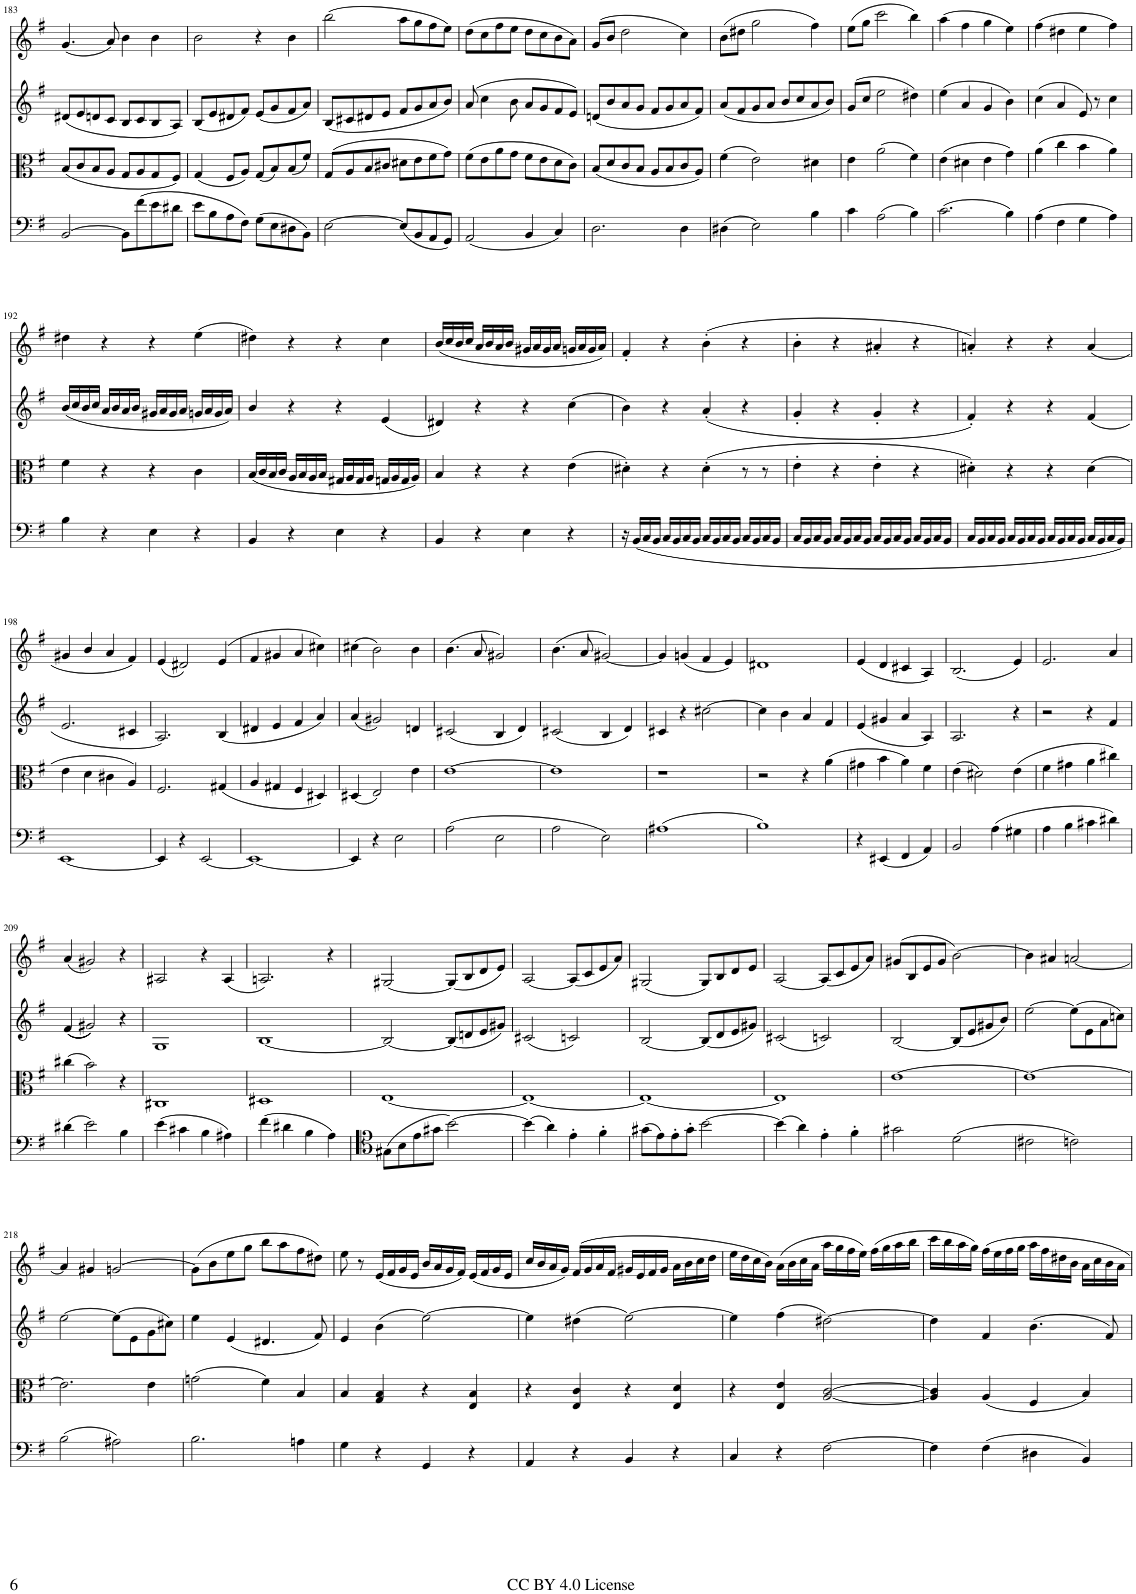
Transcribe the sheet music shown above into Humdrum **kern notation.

**kern	**kern	**kern	**kern
*part4	*part3	*part2	*part1
*staff4	*staff3	*staff2	*staff1
*I"Cello	*I"Viola	*I"Violin II	*I"Violin I
*	*I'Vla	*I'Vln	*I'Vln
!!LO:PB:g=z
*clefF4	*clefC3	*clefG2	*clefG2
*k[f#]	*k[f#]	*k[f#]	*k[f#]
*M4/4	*M4/4	*M4/4	*M4/4
*met(c)	*met(c)	*met(c)	*met(c)
=183	=183	=183	=183
[2BB/	(8B/L	(8d#X/L	(4.g/
.	8c/	8e/	.
.	8B/	8dn/	.
.	8A/J	8c/J	8a/)
8BB\L]	8G/L	8B/L	4b\
(8f#\	8A/	8c/	.
8e\	8G/	8B/	4b\
8d#X\J	8F#/J)	8A/J)	.
=184	=184	=184	=184
8e\L	(4G/	(8B/L	2b\
8B\	.	8e/	.
8A\	8F#/L	8d#X/	.
8F#\J)	8A/J)	8f#/J)	.
(8G\L	(8G/L	(8e/L	4r
8E\	8B/)	8g/	.
8D#X\	(8B/	8f#/	4b\
8BB\J)	8f#/J)	8a/J)	.
=185	=185	=185	=185
[2E\	(8G/L	(8B/L	(2bb\
.	8A/	8c#X/	.
.	8B/	8d#X/	.
.	8c#X/J	8e/J	.
(8E/L]	8d#X\L	8f#/L	8aa\L
8BB/	8e\	8g/	8gg\
8AA/	8f#\	8a/	8ff#\
8GG/J)	8g\J)	8b/J)	8ee\J)
=186	=186	=186	=186
(2AA/	(8f#\L	(8a/	(8dd\L
.	8e\	4cc\	8cc\
.	8a\	.	8ff#\
.	8g\J	8b\	8ee\J
4BB/	8f#\L	8a/L	8dd\L
.	8e\	8g/	8cc\
4C/)	8d\	8f#/	8b\
.	8c\J)	8e/J)	8a\J)
=187	=187	=187	=187
2.D\	(8B/L	(8dn/L	(8g/L
.	8d/	8b/	8b/J
.	8c/	8a/	2dd\
.	8B/J	8g/J	.
.	8A/L	8f#/L	.
.	8B/	8g/	.
4D\	8c/	8a/	4cc\)
.	8A/J)	8f#/J)	.
=188	=188	=188	=188
(4D#X\	(4f#\	(8a/L	(8b\L
.	.	8f#/	8dd#X\J
2E\)	2e\)	8g/	2gg\
.	.	8a/J	.
.	.	8b/L	.
.	.	8cc/	.
4B\	4d#X\	8a/	4ff#\)
.	.	8b/J)	.
=189	=189	=189	=189
4c\	4e\	(8g/L	(8ee\L
.	.	8cc/J	8gg\J
(2A\	(2a\	2ee\	2ccc\
4B\)	4f#\)	4dd#X\)	4bb\)
=190	=190	=190	=190
(2.c\	(4e\	(4ee\	(4aa\
.	4d#X\	4a/	4ff#\
.	4e\	4g/	4gg\
4B\)	4g\)	4b\)	4ee\)
=191	=191	=191	=191
(4A\	(4a\	(4cc\	(4ff#\
4F#\	4cc\	4a/	4dd#X\
4G\	4b\	8e/)	4ee\
.	.	8r	.
4A\)	4a\)	4cc\	4ff#\)
!!LO:LB:g=z
=192	=192	=192	=192
4B\	4f#\	(16b/LL	4dd#X\
.	.	16cc/	.
.	.	16b/	.
.	.	16cc/JJ	.
4r	4r	16a/LL	4r
.	.	16b/	.
.	.	16a/	.
.	.	16b/JJ	.
4E\	4r	16g#X/LL	4r
.	.	16a/	.
.	.	16g#/	.
.	.	16a/JJ	.
4r	4c\	16gn/LL	(4ee\
.	.	16a/	.
.	.	16g/	.
.	.	16a/JJ)	.
=193	=193	=193	=193
4BB/	(16B/LL	4b/	4dd#X\)
.	16c/	.	.
.	16B/	.	.
.	16c/JJ	.	.
4r	16A/LL	4r	4r
.	16B/	.	.
.	16A/	.	.
.	16B/JJ	.	.
4E\	16G#X/LL	4r	4r
.	16A/	.	.
.	16G#/	.	.
.	16A/JJ	.	.
4r	16Gn/LL	(4e/	4cc\
.	16A/	.	.
.	16G/	.	.
.	16A/JJ)	.	.
=194	=194	=194	=194
4BB/	4B/	4d#X/)	(16b/LL
.	.	.	16cc/
.	.	.	16b/
.	.	.	16cc/JJ
4r	4r	4r	16a/LL
.	.	.	16b/
.	.	.	16a/
.	.	.	16b/JJ
4E\	4r	4r	16g#X/LL
.	.	.	16a/
.	.	.	16g#/
.	.	.	16a/JJ
4r	(4e\	(4cc\	16gn/LL
.	.	.	16a/
.	.	.	16g/
.	.	.	16a/JJ)
=195	=195	=195	=195
16r	4d#X'\)	4b\)	4f#'/
(16BB/LL	.	.	.
16C/	.	.	.
16BB/JJ	.	.	.
16C/LL	4r	4r	4r
16BB/	.	.	.
16C/	.	.	.
16BB/JJ	.	.	.
16C/LL	(4d#'\	(4a'/	(4b'\
16BB/	.	.	.
16C/	.	.	.
16BB/JJ	.	.	.
16C/LL	8r	4r	4r
16BB/	.	.	.
16C/	8r	.	.
16BB/JJ	.	.	.
=196	=196	=196	=196
16C/LL	4e'\	4g'/	4b'\
16BB/	.	.	.
16C/	.	.	.
16BB/JJ	.	.	.
16C/LL	4r	4r	4r
16BB/	.	.	.
16C/	.	.	.
16BB/JJ	.	.	.
16C/LL	4e'\	4g'/	4a#X'/
16BB/	.	.	.
16C/	.	.	.
16BB/JJ	.	.	.
16C/LL	4r	4r	4r
16BB/	.	.	.
16C/	.	.	.
16BB/JJ	.	.	.
=197	=197	=197	=197
16C/LL	4d#X'\)	4f#'/)	4an'/)
16BB/	.	.	.
16C/	.	.	.
16BB/JJ	.	.	.
16C/LL	4r	4r	4r
16BB/	.	.	.
16C/	.	.	.
16BB/JJ	.	.	.
16C/LL	4r	4r	4r
16BB/	.	.	.
16C/	.	.	.
16BB/JJ	.	.	.
16C/LL	(4d#\	(4f#/	(4a/
16BB/	.	.	.
16C/	.	.	.
16BB/JJ)	.	.	.
!!LO:LB:g=z
=198	=198	=198	=198
[1EE	4e\	2.e/	4g#X/
.	4d\	.	4b/
.	4c#X\	.	4a/
.	4A/)	4c#X/	4f#/)
=199	=199	=199	=199
4EE/]	2.F#/	2.A/)	(4e/
4r	.	.	2d#X/)
[2EE/	.	.	.
.	(4G#X/	(4B/	(>4e/
=200	=200	=200	=200
1EE_	4A/	4d#X/	4f#/
.	4G#X/	4e/	4g#X/
.	4F#/	4f#/	4a/
.	4D#X/)	4a/)	4cc#X\)
=201	=201	=201	=201
4EE/]	(4D#X/	(4a/	(4cc#X\
4r	2E/)	2g#X/)	2b\)
2E\	.	.	.
.	4e\	4dn/	4b\
=202	=202	=202	=202
(2A\	[1e	(2c#X/	(4.b\
.	.	.	8a/
2E\	.	4B/	2g#X/)
.	.	4d/)	.
=203	=203	=203	=203
2A\	1e]	(2c#X/	(4.b\
.	.	.	8a/
2E\)	.	4B/	[2g#X/)
.	.	4d/)	.
=204	=204	=204	=204
(>1A#X	1r	4c#X/	4g#/]
.	.	4r	(4gn/
.	.	[2cc#X\	4f#/
.	.	.	4e/)
=205	=205	=205	=205
1B)	2r	4cc#\]	1d#X
.	.	4b\	.
.	4r	4a/	.
.	(4a\	4f#/	.
=206	=206	=206	=206
4r	4g#X\	(4e/	(4e/
(4EE#X/	4b\	4g#X/	4d/
4FF#/	4a\)	4a/	4c#X/
4AA/)	4f#\	4A/)	4A/)
=207	=207	=207	=207
2BB/	(4e\	2.A/	(2.B/
.	2d#X\)	.	.
(4A\	.	.	.
4G#X\	(4e\	4r	4e/)
=208	=208	=208	=208
4A\	4f#\	2r	2.e/
4B\	4g#X\	.	.
4c#X\	4a\	4r	.
4d#X\)	4cc#X\)	4f#/	4a/
!!LO:LB:g=z
=209	=209	=209	=209
(4d#X\	(4cc#X\	(((4f#/	(4a/
2e\)	2b\)	2g#X/)))	2g#X/)
4B\	4r	4r	4r
=210	=210	=210	=210
(4e\	1C#X	1G	2A#X/
4c#X\	.	.	.
4B\	.	.	4r
4A#X\)	.	.	(4A#/
=211	=211	=211	=211
(4f#\	1D#X	[1B	2.An/)
4d#X\	.	.	.
4B\	.	.	.
4A\)	.	.	4r
=212	=212	=212	=212
(8G#X\L	[1E	2B/_	[2G#X/
8B\	.	.	.
8e\	.	.	.
8g#X\J	.	.	.
[2b\)	.	(8B/L]	(8G#/L]
.	.	8dn/	8B/
.	.	8e/	8d/
.	.	8g#X/J)	8e/J)
=213	=213	=213	=213
(4b\]	1E_	(2c#X/	[2A/
4a\)	.	.	.
4e'\	.	2cn/)	(8A/L]
.	.	.	8c/
4f#'\	.	.	8e/
.	.	.	8a/J)
=214	=214	=214	=214
(8g#X\L	1E_	[2B/	(2G#X/
8e\)	.	.	.
8e'\	.	.	.
8g#'\J	.	.	.
[2b\	.	(8B/L]	8G#/L)
.	.	8d/	8B/
.	.	8e/	8d/
.	.	8g#X/J)	8e/J
=215	=215	=215	=215
(4b\]	1E]	(2c#X/	[2A/
4a\)	.	.	.
4e'\	.	2cn/)	(8A/L]
.	.	.	8c/
4f#'\	.	.	8e/
.	.	.	8a/J)
=216	=216	=216	=216
2g#X\	[1e	[2B/	(8g#X/L
.	.	.	8B/
.	.	.	8e/
.	.	.	8g#/J
(2d\	.	(8B/L]	[2b\)
.	.	8e/	.
.	.	8g#X/	.
.	.	8b/J)	.
=217	=217	=217	=217
2c#X\	1e_	[2ee\	4b\]
.	.	.	4a#X/
2cn\)	.	(8ee\L]	[2an/
.	.	8e\	.
.	.	8a\	.
.	.	8ccn\J)	.
!!LO:LB:g=z
=218	=218	=218	=218
(2B\	2.e\]	[2ee\	4a/]
.	.	.	4g#X/
2A#X\)	.	(8ee\L]	[2gn/
.	.	8e\	.
.	4e\	8g\	.
.	.	8cc#X\J)	.
=219	=219	=219	=219
2.B\	(2gn\	4ee\	(8g\L]
.	.	.	8b\
.	.	(4e/	8ee\
.	.	.	8gg\J
.	4f#\)	4.d#X/	8bb\L
.	.	.	8aa\
4An\	4B/	.	8ff#\
.	.	8f#/)	8dd#X\J)
=220	=220	=220	=220
4G\	4B/	4e/	8ee\
.	.	.	8r
4r	4G/ 4B/	(4b\	(16e/LL
.	.	.	16f#/
.	.	.	16g/
.	.	.	16e/JJ
4GG/	4r	[2ee\)	16b/LL
.	.	.	16a/
.	.	.	16g/
.	.	.	16f#/JJ)
4r	4E/ 4B/	.	(16e/LL
.	.	.	16f#/
.	.	.	16g/
.	.	.	16e/JJ
=221	=221	=221	=221
4AA/	4r	4ee\]	16cc/LL
.	.	.	16b/
.	.	.	16a/
.	.	.	16g/JJ)
4r	4E/ 4c/	(4dd#X\	(16f#/LL
.	.	.	16g/
.	.	.	16a/
.	.	.	16f#/JJ
4BB/	4r	[2ee\)	16g#X/LL
.	.	.	16e/
.	.	.	16f#/
.	.	.	16g#/JJ
4r	4E/ 4d/	.	16a\LL
.	.	.	16b\
.	.	.	16cc\
.	.	.	16dd\JJ
=222	=222	=222	=222
4C/	4r	4ee\]	16ee\LL
.	.	.	16dd\
.	.	.	16cc\
.	.	.	16b\JJ)
4r	4E/ 4e/	(4ff#\	(16a\LL
.	.	.	16b\
.	.	.	16cc\
.	.	.	16a\JJ
[2F#\	[2A/ [2c/	[2dd#X\)	16aa\LL
.	.	.	16gg\
.	.	.	16ff#\
.	.	.	16ee\JJ)
.	.	.	(16ff#\LL
.	.	.	16gg\
.	.	.	16aa\
.	.	.	16bb\JJ
=223	=223	=223	=223
4F#\]	4A/] 4c/]	4dd#\]	16ccc\LL
.	.	.	16bb\
.	.	.	16aa\
.	.	.	16gg\JJ)
(4F#\	(4A/	4f#/	16ff#\LL
.	.	.	16ee\
.	.	.	16ff#\
.	.	.	16gg\JJ
4D#X\	4F#/	(4.b\	16aa\LL
.	.	.	16ff#\
.	.	.	16dd#X\
.	.	.	16b\JJ
4BB/)	4B/)	.	16a\LL
.	.	.	16cc\
.	.	8f#/)	16b\
.	.	.	16a\JJ
=	=	=	=
*-	*-	*-	*-
